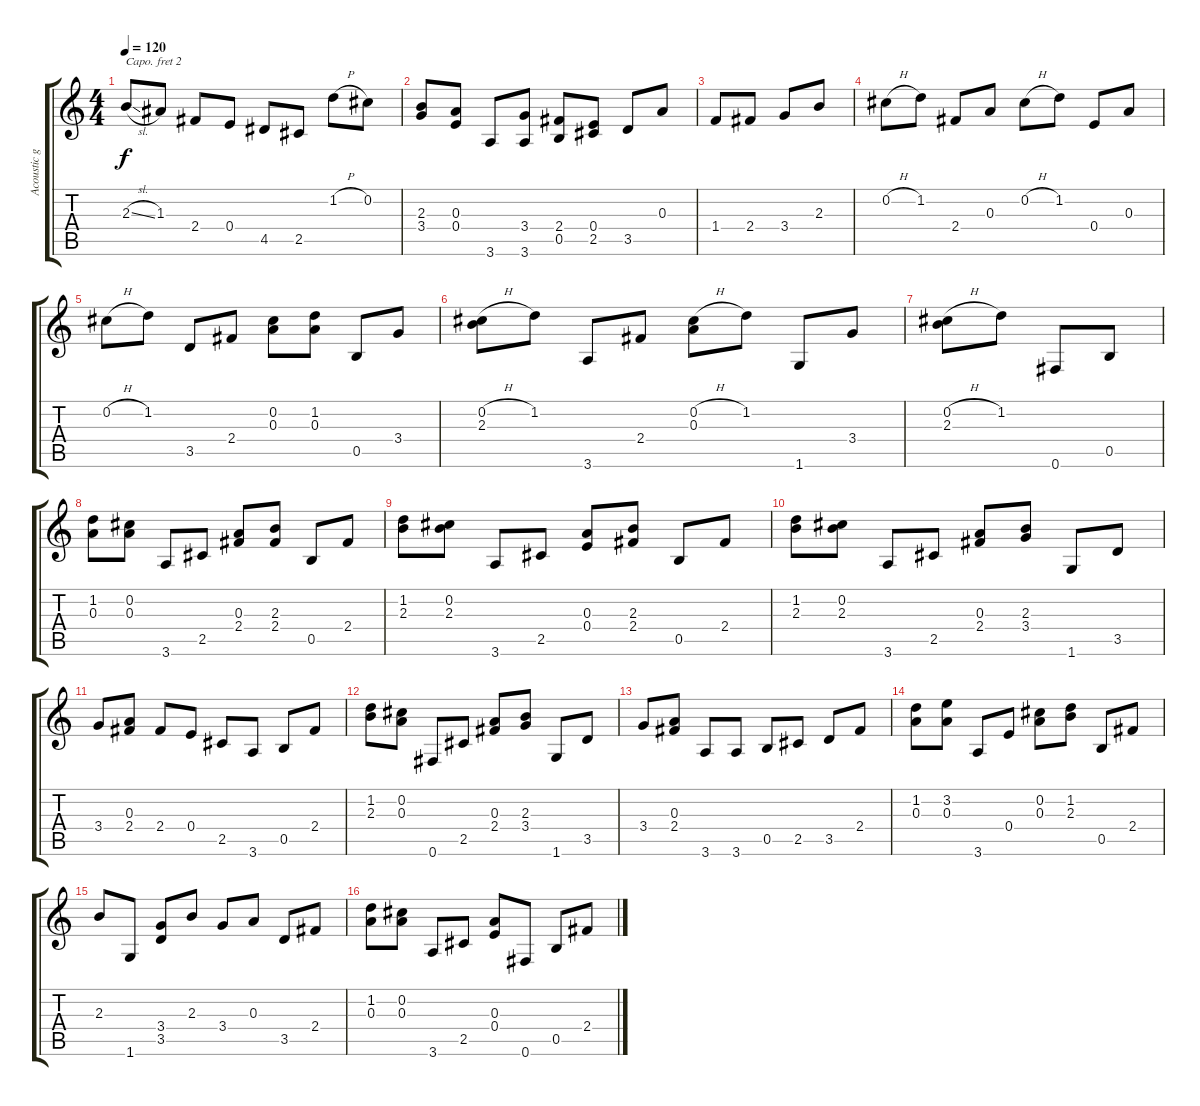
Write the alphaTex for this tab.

\track ("Acoustic guitar" "Acoustic g") {instrument acousticguitarsteel}
\staff {score tabs}
\capo 2
\tuning (E4 B3 G3 D3 A2 E2) {hide}
\ts (4 4)
\tempo 120
\clef g2
\ks c
2.3{sl}.8{dy f} 1.3.8 2.4.8 0.4.8 4.5.8 2.5.8 1.2{h}.8 0.2.8 |
(2.3 3.4).8 (0.3 0.4).8 3.6.8 (3.4 3.6).8 (2.4 0.5).8 (0.4 2.5).8 3.5.8 0.3.8 |
1.4.8 2.4.8 3.4.8 2.3.8 |
0.2{h}.8 1.2.8 2.4.8 0.3.8 0.2{h}.8 1.2.8 0.4.8 0.3.8 |
0.2{h}.8 1.2.8 3.5.8 2.4.8 (0.2 0.3).8 (1.2 0.3).8 0.5.8 3.4.8 |
(0.2{h} 2.3).8 1.2.8 3.6.8 2.4.8 (0.2{h} 0.3).8 1.2.8 1.6.8 3.4.8 |
(0.2{h} 2.3).8 1.2.8 0.6.8 0.5.8 |
(1.2 0.3).8 (0.2 0.3).8 3.6.8 2.5.8 (0.3 2.4).8 (2.3 2.4).8 0.5.8 2.4.8 |
(1.2 2.3).8 (0.2 2.3).8 3.6.8 2.5.8 (0.3 0.4).8 (2.3 2.4).8 0.5.8 2.4.8 |
(1.2 2.3).8 (0.2 2.3).8 3.6.8 2.5.8 (0.3 2.4).8 (2.3 3.4).8 1.6.8 3.5.8 |
3.4.8 (0.3 2.4).8 2.4.8 0.4.8 2.5.8 3.6.8 0.5.8 2.4.8 |
(1.2 2.3).8 (0.2 0.3).8 0.6.8 2.5.8 (0.3 2.4).8 (2.3 3.4).8 1.6.8 3.5.8 |
3.4.8 (0.3 2.4).8 3.6.8 3.6.8 0.5.8 2.5.8 3.5.8 2.4.8 |
(1.2 0.3).8 (3.2 0.3).8 3.6.8 0.4.8 (0.2 0.3).8 (1.2 2.3).8 0.5.8 2.4.8 |
2.3.8 1.6.8 (3.4 3.5).8 2.3.8 3.4.8 0.3.8 3.5.8 2.4.8 |
(1.2 0.3).8 (0.2 0.3).8 3.6.8 2.5.8 (0.3 0.4).8 0.6.8 0.5.8 2.4.8
